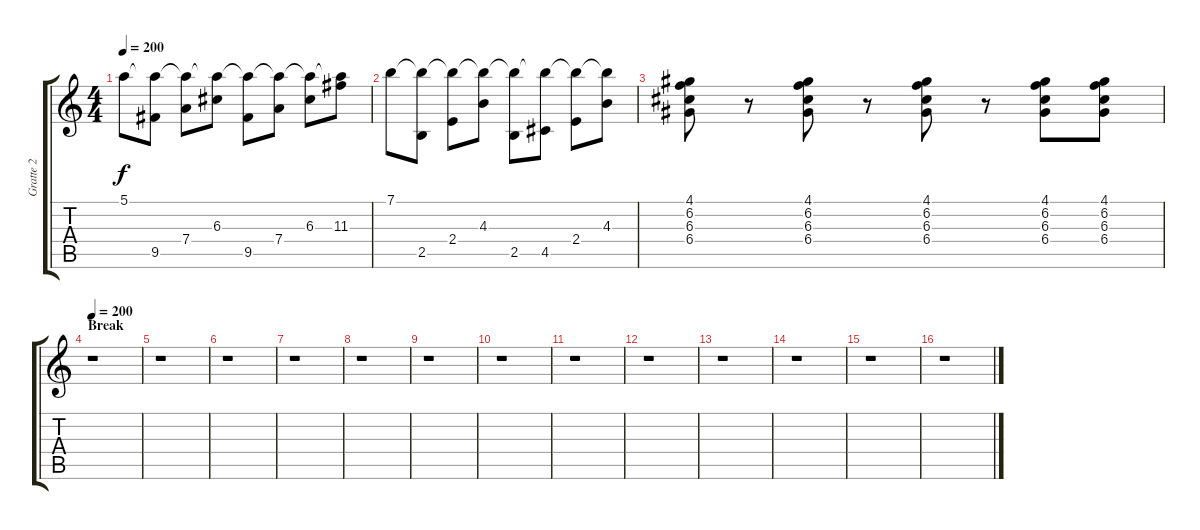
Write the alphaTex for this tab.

\track ("Gratte 2" "Gratte 2") {instrument distortionguitar}
\staff {score tabs}
\tuning (E4 B3 G3 D3 A2 E2) {hide}
\ts (4 4)
\tempo 200
\clef g2
\ks c
5.1.8{dy f} (5.1{t} 9.5).8 (5.1{t} 7.4).8 (5.1{t} 6.3).8 (5.1{t} 9.5).8 (5.1{t} 7.4).8 (5.1{t} 6.3).8 (5.1{t} 11.3).8 |
7.1.8 (7.1{t} 2.5).8 (7.1{t} 2.4).8 (7.1{t} 4.3).8 (7.1{t} 2.5).8 (7.1{t} 4.5).8 (7.1{t} 2.4).8 (7.1{t} 4.3).8 |
(4.1 6.2 6.3 6.4).8 r.8 (4.1 6.2 6.3 6.4).8 r.8 (4.1 6.2 6.3 6.4).8 r.8 (4.1 6.2 6.3 6.4).8 (4.1 6.2 6.3 6.4).8 |
\section ("" "Break")
\tempo 200
r.1 |
r.1 |
r.1 |
r.1 |
r.1 |
r.1 |
r.1 |
r.1 |
r.1 |
r.1 |
r.1 |
r.1 |
r.1
